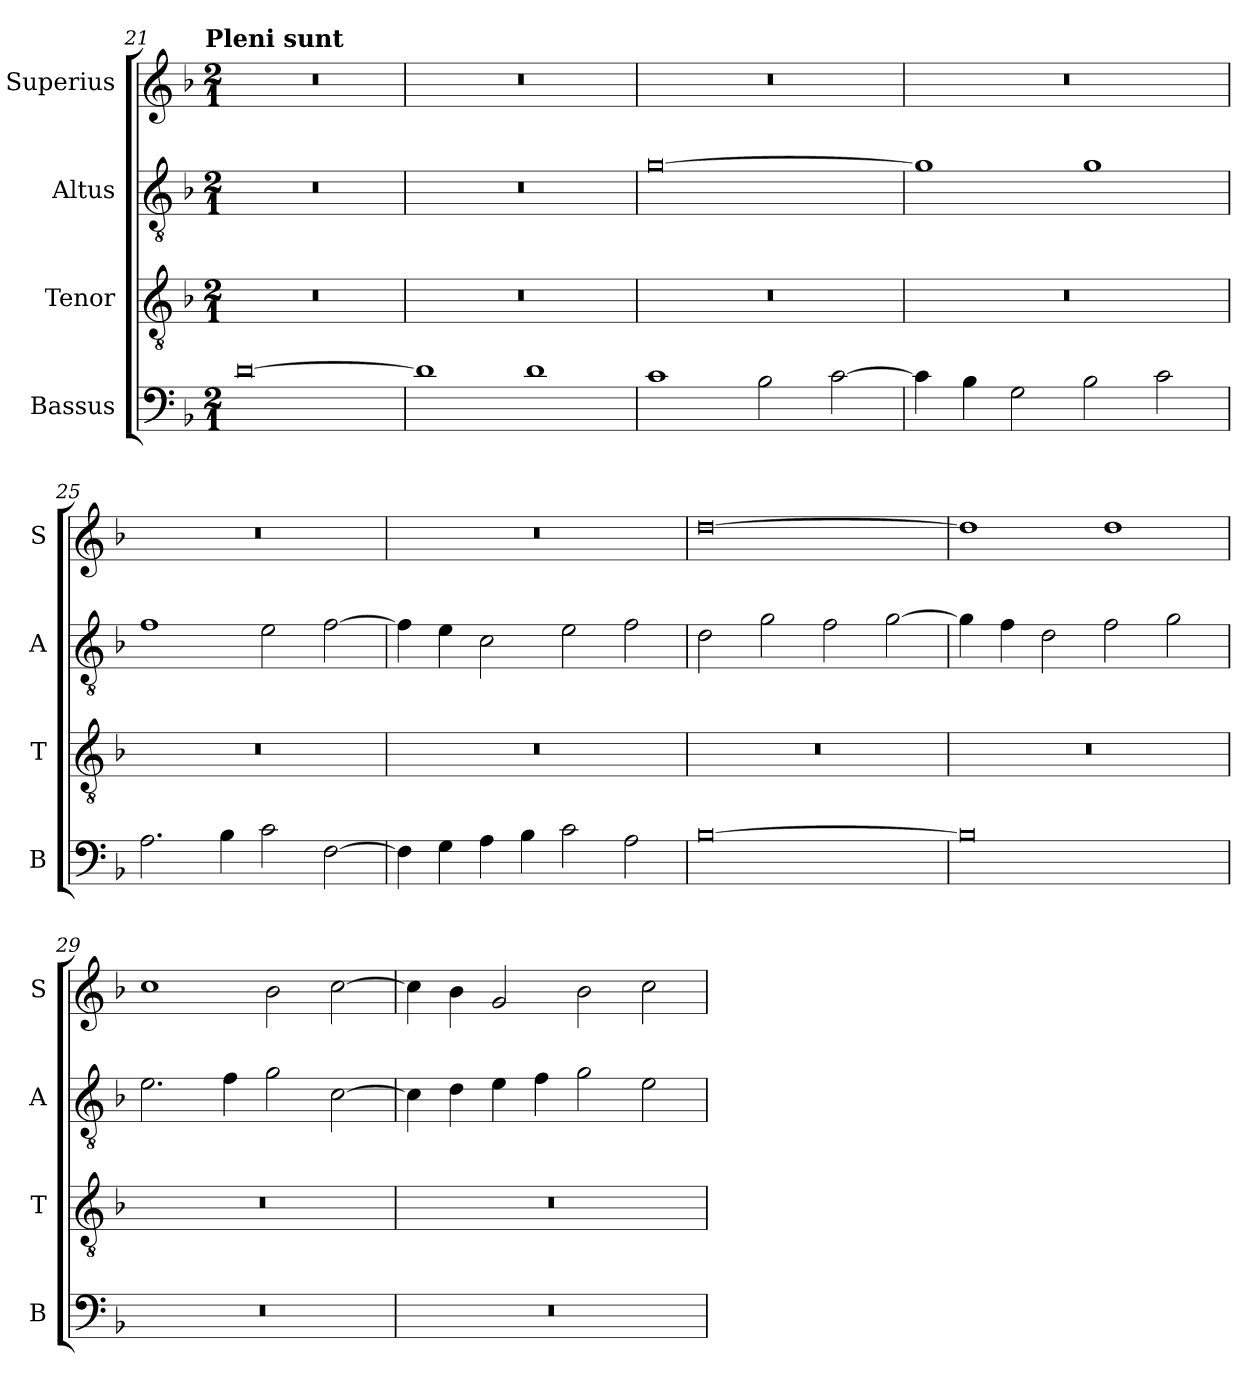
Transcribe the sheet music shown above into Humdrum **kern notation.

**kern	**kern	**kern	**kern
*part4	*part3	*part2	*part1
*staff4	*staff3	*staff2	*staff1
*I"Bassus	*I"Tenor	*I"Altus	*I"Superius
*I'B	*I'T	*I'A	*I'S
!!LO:LB:g=z
*clefF4	*clefGv2	*clefGv2	*clefG2
*k[b-]	*k[b-]	*k[b-]	*k[b-]
!!LO:TX:omd:t=Pleni sunt
*M2/1	*M2/1	*M2/1	*M2/1
=21	=21	=21	=21
[0d	0r	0r	0r
=22	=22	=22	=22
1d]	0r	0r	0r
1d	.	.	.
=23	=23	=23	=23
1c	0r	[0g	0r
2B-\	.	.	.
[2c\	.	.	.
=24	=24	=24	=24
4c\]	0r	1g]	0r
4B-\	.	.	.
2G\	.	.	.
2B-\	.	1g	.
2c\	.	.	.
=25	=25	=25	=25
2.A\	0r	1f	0r
4B-\	.	.	.
2c\	.	2e\	.
[2F\	.	[2f\	.
=26	=26	=26	=26
4F\]	0r	4f\]	0r
4G\	.	4e\	.
4A\	.	2c\	.
4B-\	.	.	.
2c\	.	2e\	.
2A\	.	2f\	.
=27	=27	=27	=27
[0B-	0r	2d\	[0dd
.	.	2g\	.
.	.	2f\	.
.	.	[2g\	.
=28	=28	=28	=28
0B-]	0r	4g\]	1dd]
.	.	4f\	.
.	.	2d\	.
.	.	2f\	1dd
.	.	2g\	.
=29	=29	=29	=29
0r	0r	2.e\	1cc
.	.	4f\	.
.	.	2g\	2b-\
.	.	[2c\	[2cc\
=30	=30	=30	=30
0r	0r	4c\]	4cc\]
.	.	4d\	4b-\
.	.	4e\	2g/
.	.	4f\	.
.	.	2g\	2b-\
.	.	2e\	2cc\
=	=	=	=
*-	*-	*-	*-
